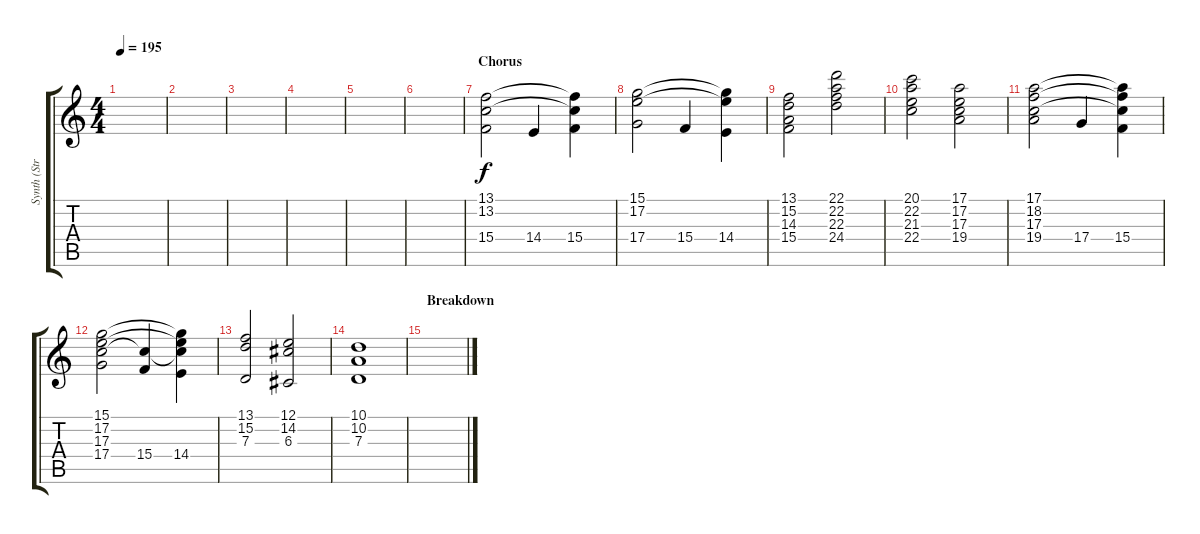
\track ("Synth (Strings)" "Synth (Str") {instrument stringensemble1}
\staff {score tabs}
\tuning (E4 B3 G3 D3 A2 E2) {hide}
\ts (4 4)
\tempo 195
\clef g2
\ks c
|
|
|
|
|
|
\section ("" "Chorus")
(13.1 13.2 15.4).2{dy f} 14.4.4 (13.1{t} 13.2{t} 15.4).4 |
(15.1 17.2 17.4).2 15.4.4 (15.1{t} 17.2{t} 14.4).4 |
(13.1 15.2 14.3 15.4).2 (22.1 22.2 22.3 24.4).2 |
(20.1 22.2 21.3 22.4).2 (17.1 17.2 17.3 19.4).2 |
(17.1 18.2 17.3 19.4).2 17.4.4 (17.1{t} 18.2{t} 17.3{t} 15.4).4 |
(15.1 17.2 17.3 17.4).2 (17.3{t} 15.4).4 (15.1{t} 17.2{t} 17.3{t} 14.4).4 |
(13.1 15.2 7.3).2 (12.1 14.2 6.3).2 |
(10.1 10.2 7.3).1 |
\section ("" "Breakdown")
